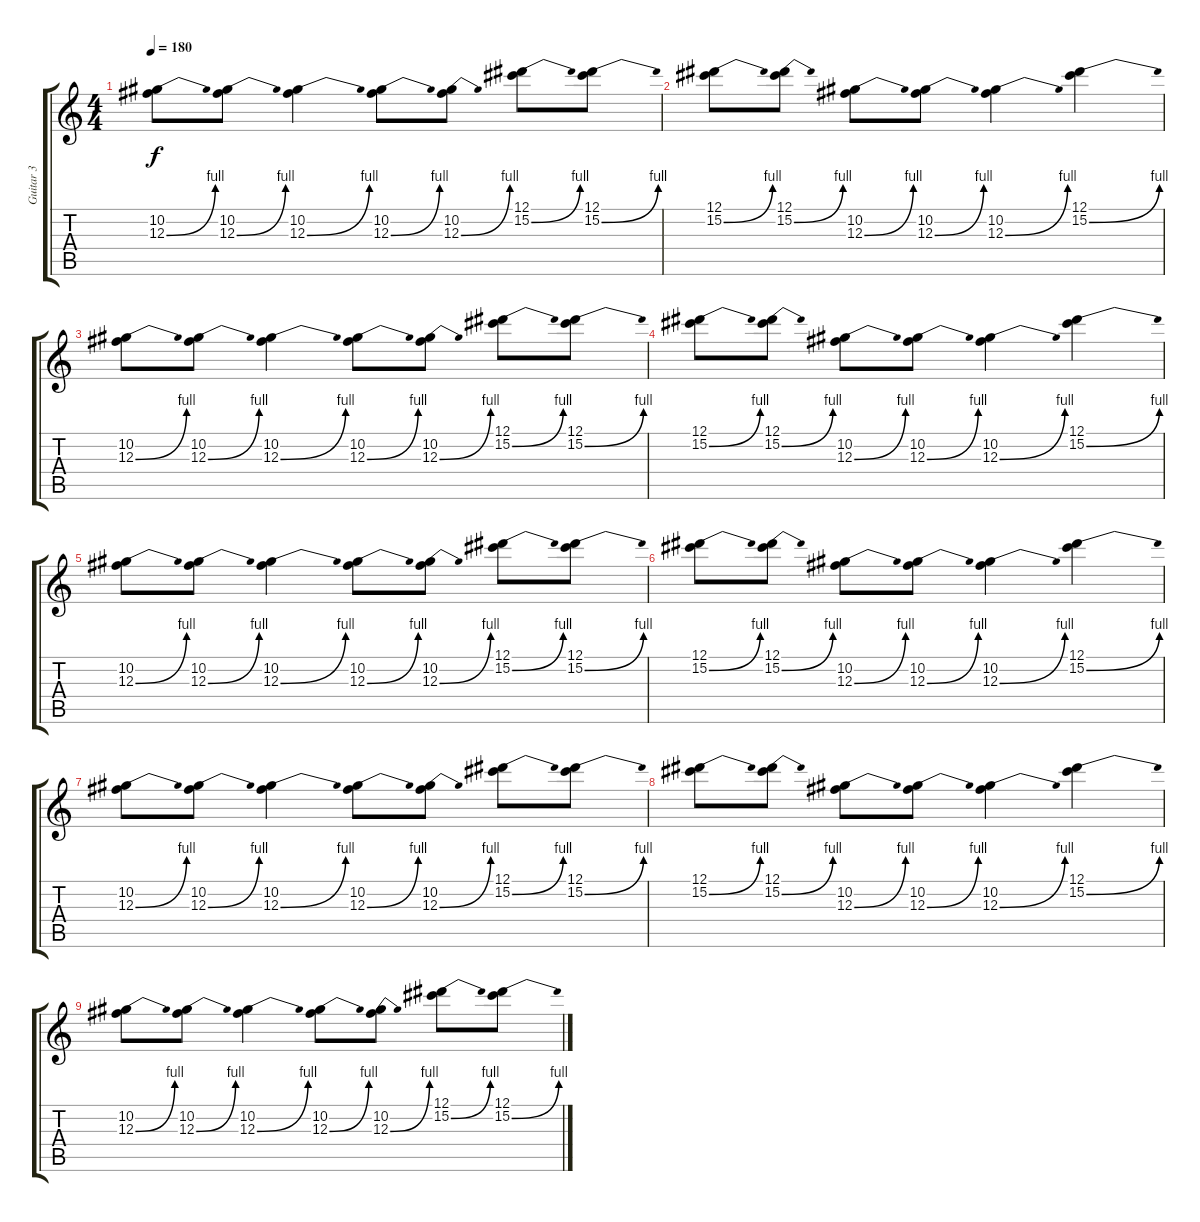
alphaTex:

\track ("Guitar 3" "Guitar 3") {instrument overdrivenguitar}
\staff {score tabs}
\tuning (Eb4 Bb3 Gb3 Db3 Ab2 Eb2) {hide}
\ts (4 4)
\tempo 180
\clef g2
\ks c
(10.2 12.3{be (bend 0 0 60 4)}).8{dy f} (10.2 12.3{be (bend 0 0 60 4)}).8 (10.2 12.3{be (bend 0 0 60 4)}).4 (10.2 12.3{be (bend 0 0 60 4)}).8 (10.2 12.3{be (bend 0 0 60 4)}).8 (12.1 15.2{be (bend 0 0 60 4)}).8 (12.1 15.2{be (bend 0 0 60 4)}).8 |
(12.1 15.2{be (bend 0 0 60 4)}).8 (12.1 15.2{be (bend 0 0 60 4)}).8 (10.2 12.3{be (bend 0 0 60 4)}).8 (10.2 12.3{be (bend 0 0 60 4)}).8 (10.2 12.3{be (bend 0 0 60 4)}).4 (12.1 15.2{be (bend 0 0 60 4)}).4 |
(10.2 12.3{be (bend 0 0 60 4)}).8 (10.2 12.3{be (bend 0 0 60 4)}).8 (10.2 12.3{be (bend 0 0 60 4)}).4 (10.2 12.3{be (bend 0 0 60 4)}).8 (10.2 12.3{be (bend 0 0 60 4)}).8 (12.1 15.2{be (bend 0 0 60 4)}).8 (12.1 15.2{be (bend 0 0 60 4)}).8 |
(12.1 15.2{be (bend 0 0 60 4)}).8 (12.1 15.2{be (bend 0 0 60 4)}).8 (10.2 12.3{be (bend 0 0 60 4)}).8 (10.2 12.3{be (bend 0 0 60 4)}).8 (10.2 12.3{be (bend 0 0 60 4)}).4 (12.1 15.2{be (bend 0 0 60 4)}).4 |
(10.2 12.3{be (bend 0 0 60 4)}).8 (10.2 12.3{be (bend 0 0 60 4)}).8 (10.2 12.3{be (bend 0 0 60 4)}).4 (10.2 12.3{be (bend 0 0 60 4)}).8 (10.2 12.3{be (bend 0 0 60 4)}).8 (12.1 15.2{be (bend 0 0 60 4)}).8 (12.1 15.2{be (bend 0 0 60 4)}).8 |
(12.1 15.2{be (bend 0 0 60 4)}).8 (12.1 15.2{be (bend 0 0 60 4)}).8 (10.2 12.3{be (bend 0 0 60 4)}).8 (10.2 12.3{be (bend 0 0 60 4)}).8 (10.2 12.3{be (bend 0 0 60 4)}).4 (12.1 15.2{be (bend 0 0 60 4)}).4 |
(10.2 12.3{be (bend 0 0 60 4)}).8 (10.2 12.3{be (bend 0 0 60 4)}).8 (10.2 12.3{be (bend 0 0 60 4)}).4 (10.2 12.3{be (bend 0 0 60 4)}).8 (10.2 12.3{be (bend 0 0 60 4)}).8 (12.1 15.2{be (bend 0 0 60 4)}).8 (12.1 15.2{be (bend 0 0 60 4)}).8 |
(12.1 15.2{be (bend 0 0 60 4)}).8 (12.1 15.2{be (bend 0 0 60 4)}).8 (10.2 12.3{be (bend 0 0 60 4)}).8 (10.2 12.3{be (bend 0 0 60 4)}).8 (10.2 12.3{be (bend 0 0 60 4)}).4 (12.1 15.2{be (bend 0 0 60 4)}).4 |
(10.2 12.3{be (bend 0 0 60 4)}).8 (10.2 12.3{be (bend 0 0 60 4)}).8 (10.2 12.3{be (bend 0 0 60 4)}).4 (10.2 12.3{be (bend 0 0 60 4)}).8 (10.2 12.3{be (bend 0 0 60 4)}).8 (12.1 15.2{be (bend 0 0 60 4)}).8 (12.1 15.2{be (bend 0 0 60 4)}).8
